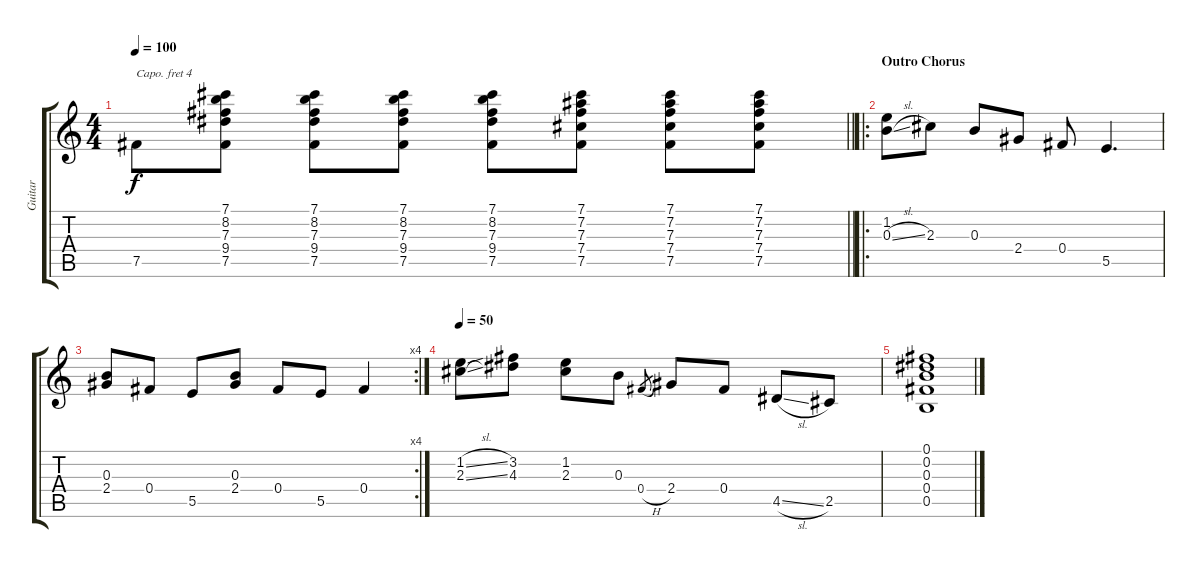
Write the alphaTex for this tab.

\track ("Guitar" "Guitar") {instrument overdrivenguitar}
\staff {score tabs}
\capo 4
\tuning (D4 B3 G3 D3 G2 D2) {hide}
\ts (4 4)
\tempo 100
\clef g2
\barLineRight lightlight
\ks c
7.5.8{dy f} (7.1 8.2 7.3 9.4 7.5).8 (7.1 8.2 7.3 9.4 7.5).8 (7.1 8.2 7.3 9.4 7.5).8 (7.1 8.2 7.3 9.4 7.5).8 (7.1 7.2 7.3 7.4 7.5).8 (7.1 7.2 7.3 7.4 7.5).8 (7.1 7.2 7.3 7.4 7.5).8 |
\ro
\section ("" "Outro Chorus")
(1.2 0.3{sl}).8 2.3.8 0.3.8 2.4.8 0.4.8 5.5.4{d} |
\rc 4
(0.3 2.4).8 0.4.8 5.5.8 (0.3 2.4).8 0.4.8 5.5.8 0.4.4 |
\tempo 50
(1.2{sl} 2.3{sl}).8 (3.2 4.3).8 (1.2 2.3).8 0.3.8 0.4{h}.8{gr} 2.4.8 0.4.8 4.5{sl}.8 2.5.8 |
(0.1 0.2 0.3 0.4 0.5).1
